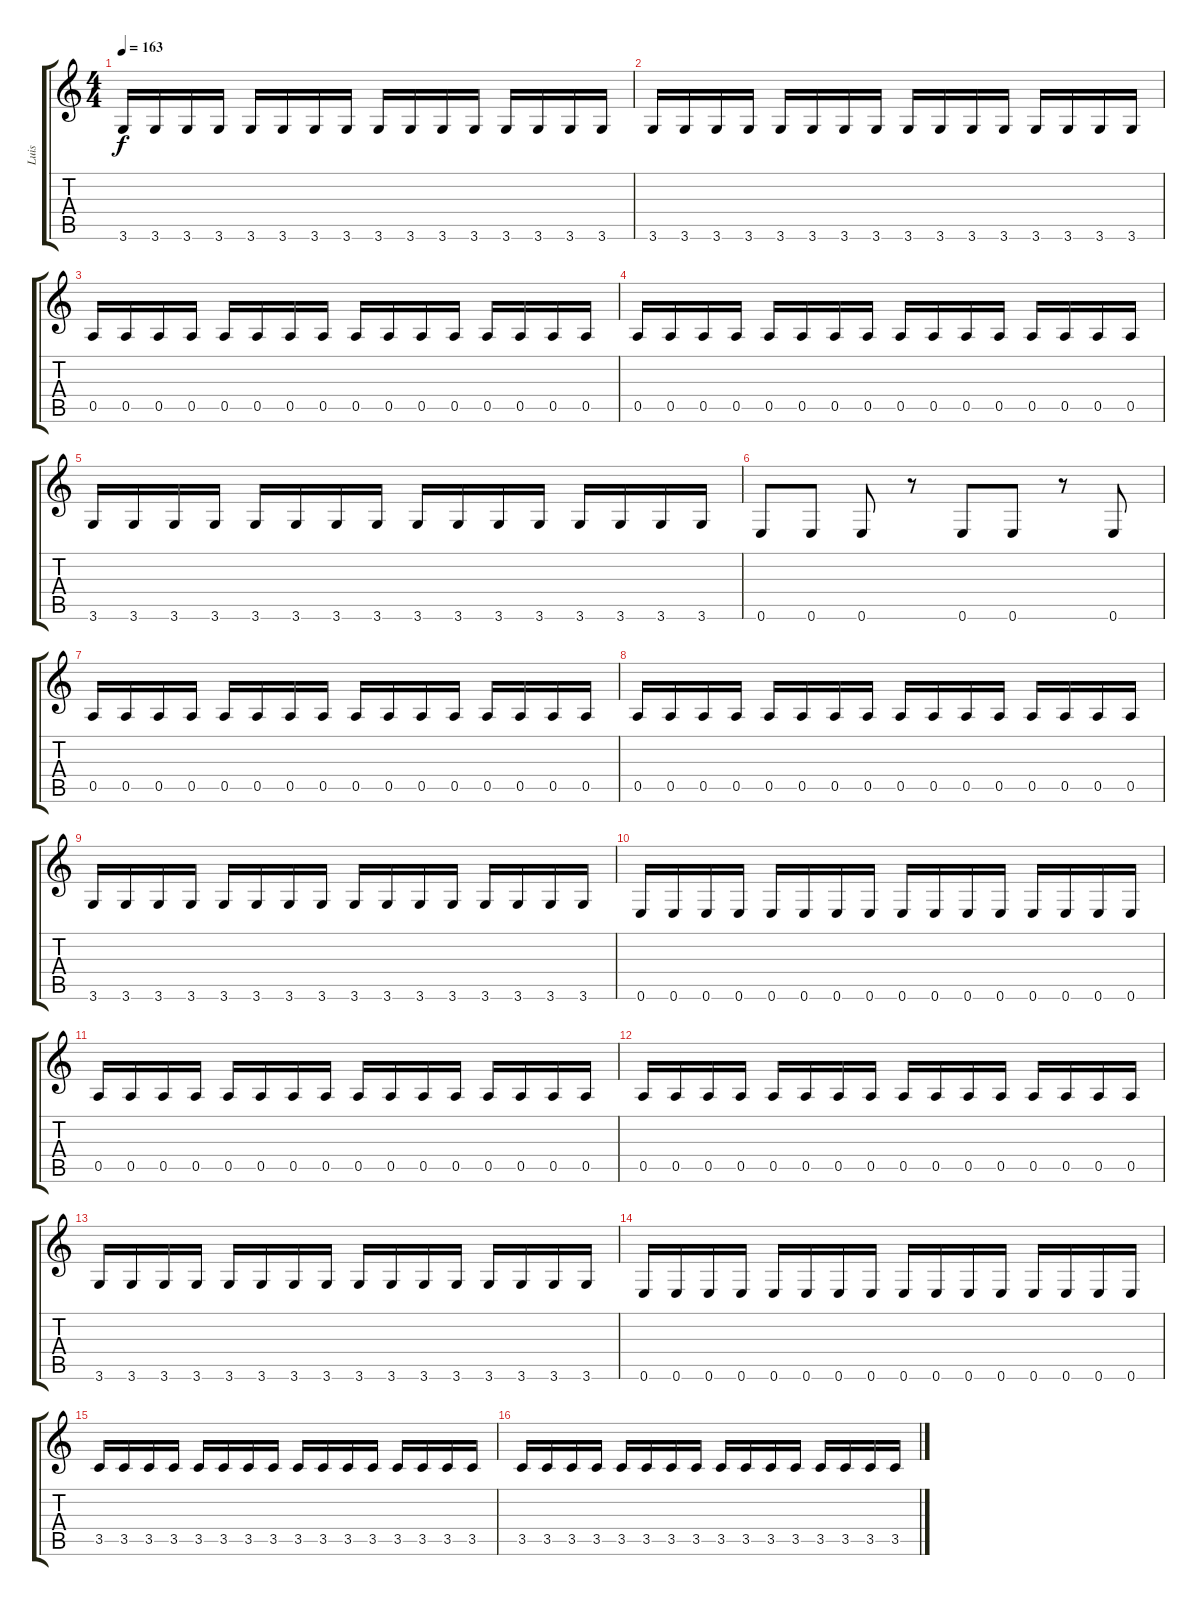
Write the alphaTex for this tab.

\track ("Luis" "Luis") {instrument fretlessbass}
\staff {score tabs}
\tuning (E4 B3 G3 D3 A2 E2) {hide}
\ts (4 4)
\tempo 163
\clef g2
\ks c
3.6.16{dy f} 3.6.16 3.6.16 3.6.16 3.6.16 3.6.16 3.6.16 3.6.16 3.6.16 3.6.16 3.6.16 3.6.16 3.6.16 3.6.16 3.6.16 3.6.16 |
3.6.16 3.6.16 3.6.16 3.6.16 3.6.16 3.6.16 3.6.16 3.6.16 3.6.16 3.6.16 3.6.16 3.6.16 3.6.16 3.6.16 3.6.16 3.6.16 |
0.5.16 0.5.16 0.5.16 0.5.16 0.5.16 0.5.16 0.5.16 0.5.16 0.5.16 0.5.16 0.5.16 0.5.16 0.5.16 0.5.16 0.5.16 0.5.16 |
0.5.16 0.5.16 0.5.16 0.5.16 0.5.16 0.5.16 0.5.16 0.5.16 0.5.16 0.5.16 0.5.16 0.5.16 0.5.16 0.5.16 0.5.16 0.5.16 |
3.6.16 3.6.16 3.6.16 3.6.16 3.6.16 3.6.16 3.6.16 3.6.16 3.6.16 3.6.16 3.6.16 3.6.16 3.6.16 3.6.16 3.6.16 3.6.16 |
0.6.8 0.6.8 0.6.8 r.8 0.6.8 0.6.8 r.8 0.6.8 |
0.5.16 0.5.16 0.5.16 0.5.16 0.5.16 0.5.16 0.5.16 0.5.16 0.5.16 0.5.16 0.5.16 0.5.16 0.5.16 0.5.16 0.5.16 0.5.16 |
0.5.16 0.5.16 0.5.16 0.5.16 0.5.16 0.5.16 0.5.16 0.5.16 0.5.16 0.5.16 0.5.16 0.5.16 0.5.16 0.5.16 0.5.16 0.5.16 |
3.6.16 3.6.16 3.6.16 3.6.16 3.6.16 3.6.16 3.6.16 3.6.16 3.6.16 3.6.16 3.6.16 3.6.16 3.6.16 3.6.16 3.6.16 3.6.16 |
0.6.16 0.6.16 0.6.16 0.6.16 0.6.16 0.6.16 0.6.16 0.6.16 0.6.16 0.6.16 0.6.16 0.6.16 0.6.16 0.6.16 0.6.16 0.6.16 |
0.5.16 0.5.16 0.5.16 0.5.16 0.5.16 0.5.16 0.5.16 0.5.16 0.5.16 0.5.16 0.5.16 0.5.16 0.5.16 0.5.16 0.5.16 0.5.16 |
0.5.16 0.5.16 0.5.16 0.5.16 0.5.16 0.5.16 0.5.16 0.5.16 0.5.16 0.5.16 0.5.16 0.5.16 0.5.16 0.5.16 0.5.16 0.5.16 |
3.6.16 3.6.16 3.6.16 3.6.16 3.6.16 3.6.16 3.6.16 3.6.16 3.6.16 3.6.16 3.6.16 3.6.16 3.6.16 3.6.16 3.6.16 3.6.16 |
0.6.16 0.6.16 0.6.16 0.6.16 0.6.16 0.6.16 0.6.16 0.6.16 0.6.16 0.6.16 0.6.16 0.6.16 0.6.16 0.6.16 0.6.16 0.6.16 |
3.5.16 3.5.16 3.5.16 3.5.16 3.5.16 3.5.16 3.5.16 3.5.16 3.5.16 3.5.16 3.5.16 3.5.16 3.5.16 3.5.16 3.5.16 3.5.16 |
3.5.16 3.5.16 3.5.16 3.5.16 3.5.16 3.5.16 3.5.16 3.5.16 3.5.16 3.5.16 3.5.16 3.5.16 3.5.16 3.5.16 3.5.16 3.5.16
